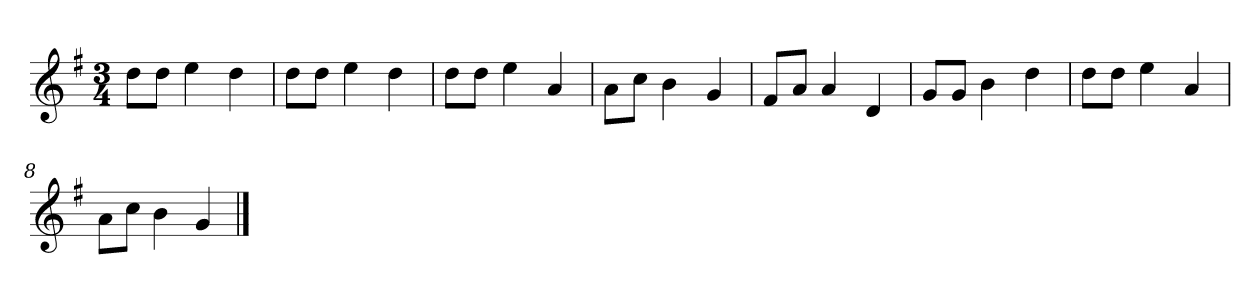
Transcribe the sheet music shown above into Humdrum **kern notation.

**kern
*part1
*staff1
*clefG2
*k[f#]
*G:
*M3/4
=
8dd\L
8dd\J
4ee
4dd
=2
8dd\L
8dd\J
4ee
4dd
=3
8dd\L
8dd\J
4ee
4a
=4
8a\L
8cc\J
4b
4g
=5y
8f#/L
8a/J
4a
4d
=6
8g/L
8g/J
4b
4dd
=7
8dd\L
8dd\J
4ee
4a
=8
8a\L
8cc\J
4b
4g
==
*-
